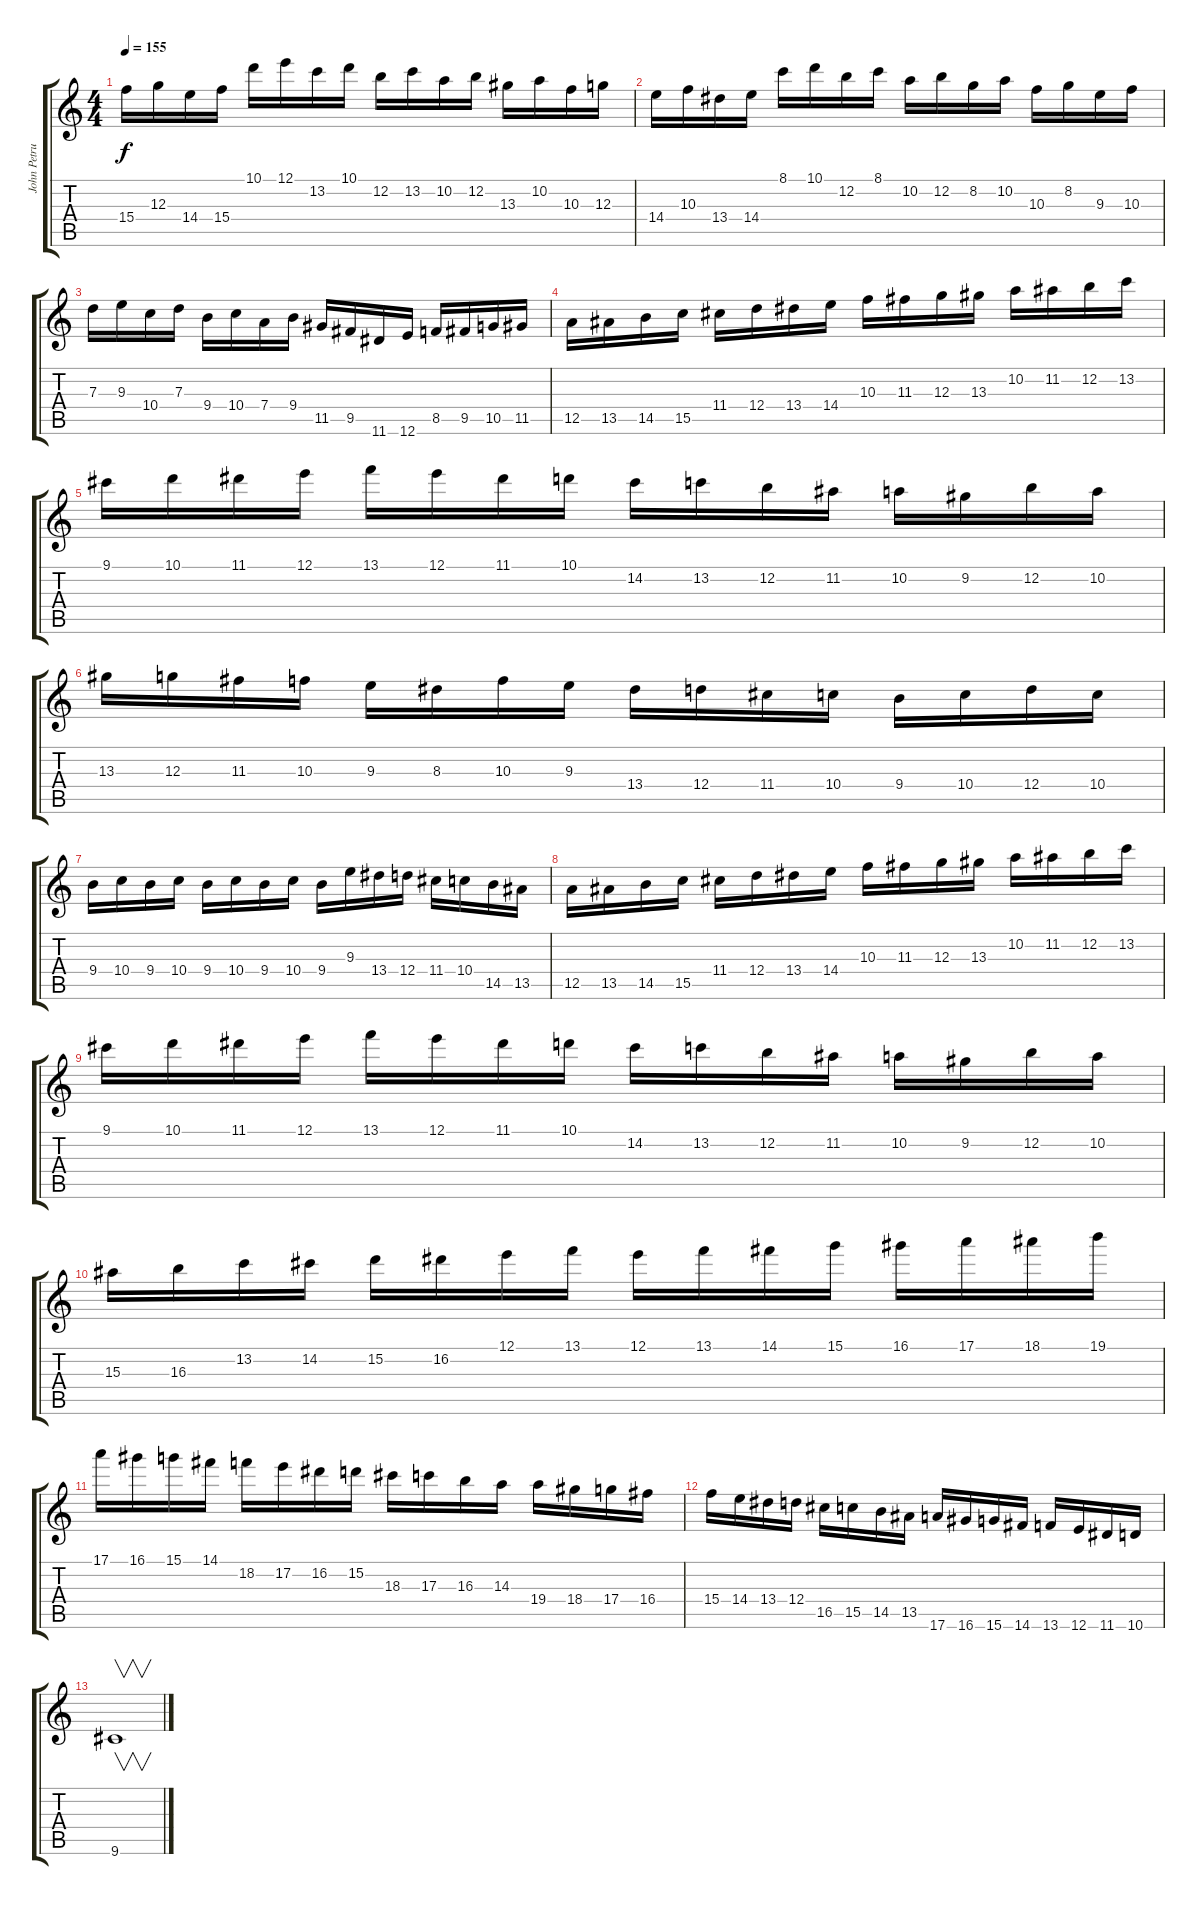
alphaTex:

\track ("John Petrucci" "John Petru") {instrument overdrivenguitar}
\staff {score tabs}
\tuning (E4 B3 G3 D3 A2 E2) {hide}
\ts (4 4)
\tempo 155
\clef g2
\ks c
15.4.16{dy f} 12.3.16 14.4.16 15.4.16 10.1.16 12.1.16 13.2.16 10.1.16 12.2.16 13.2.16 10.2.16 12.2.16 13.3.16 10.2.16 10.3.16 12.3.16 |
14.4.16 10.3.16 13.4.16 14.4.16 8.1.16 10.1.16 12.2.16 8.1.16 10.2.16 12.2.16 8.2.16 10.2.16 10.3.16 8.2.16 9.3.16 10.3.16 |
7.3.16 9.3.16 10.4.16 7.3.16 9.4.16 10.4.16 7.4.16 9.4.16 11.5.16 9.5.16 11.6.16 12.6.16 8.5.16 9.5.16 10.5.16 11.5.16 |
12.5.16 13.5.16 14.5.16 15.5.16 11.4.16 12.4.16 13.4.16 14.4.16 10.3.16 11.3.16 12.3.16 13.3.16 10.2.16 11.2.16 12.2.16 13.2.16 |
9.1.16 10.1.16 11.1.16 12.1.16 13.1.16 12.1.16 11.1.16 10.1.16 14.2.16 13.2.16 12.2.16 11.2.16 10.2.16 9.2.16 12.2.16 10.2.16 |
13.3.16 12.3.16 11.3.16 10.3.16 9.3.16 8.3.16 10.3.16 9.3.16 13.4.16 12.4.16 11.4.16 10.4.16 9.4.16 10.4.16 12.4.16 10.4.16 |
9.4.16 10.4.16 9.4.16 10.4.16 9.4.16 10.4.16 9.4.16 10.4.16 9.4.16 9.3.16 13.4.16 12.4.16 11.4.16 10.4.16 14.5.16 13.5.16 |
12.5.16 13.5.16 14.5.16 15.5.16 11.4.16 12.4.16 13.4.16 14.4.16 10.3.16 11.3.16 12.3.16 13.3.16 10.2.16 11.2.16 12.2.16 13.2.16 |
9.1.16 10.1.16 11.1.16 12.1.16 13.1.16 12.1.16 11.1.16 10.1.16 14.2.16 13.2.16 12.2.16 11.2.16 10.2.16 9.2.16 12.2.16 10.2.16 |
15.3.16 16.3.16 13.2.16 14.2.16 15.2.16 16.2.16 12.1.16 13.1.16 12.1.16 13.1.16 14.1.16 15.1.16 16.1.16 17.1.16 18.1.16 19.1.16 |
17.1.16 16.1.16 15.1.16 14.1.16 18.2.16 17.2.16 16.2.16 15.2.16 18.3.16 17.3.16 16.3.16 14.3.16 19.4.16 18.4.16 17.4.16 16.4.16 |
15.4.16 14.4.16 13.4.16 12.4.16 16.5.16 15.5.16 14.5.16 13.5.16 17.6.16 16.6.16 15.6.16 14.6.16 13.6.16 12.6.16 11.6.16 10.6.16 |
9.6.1{v}
